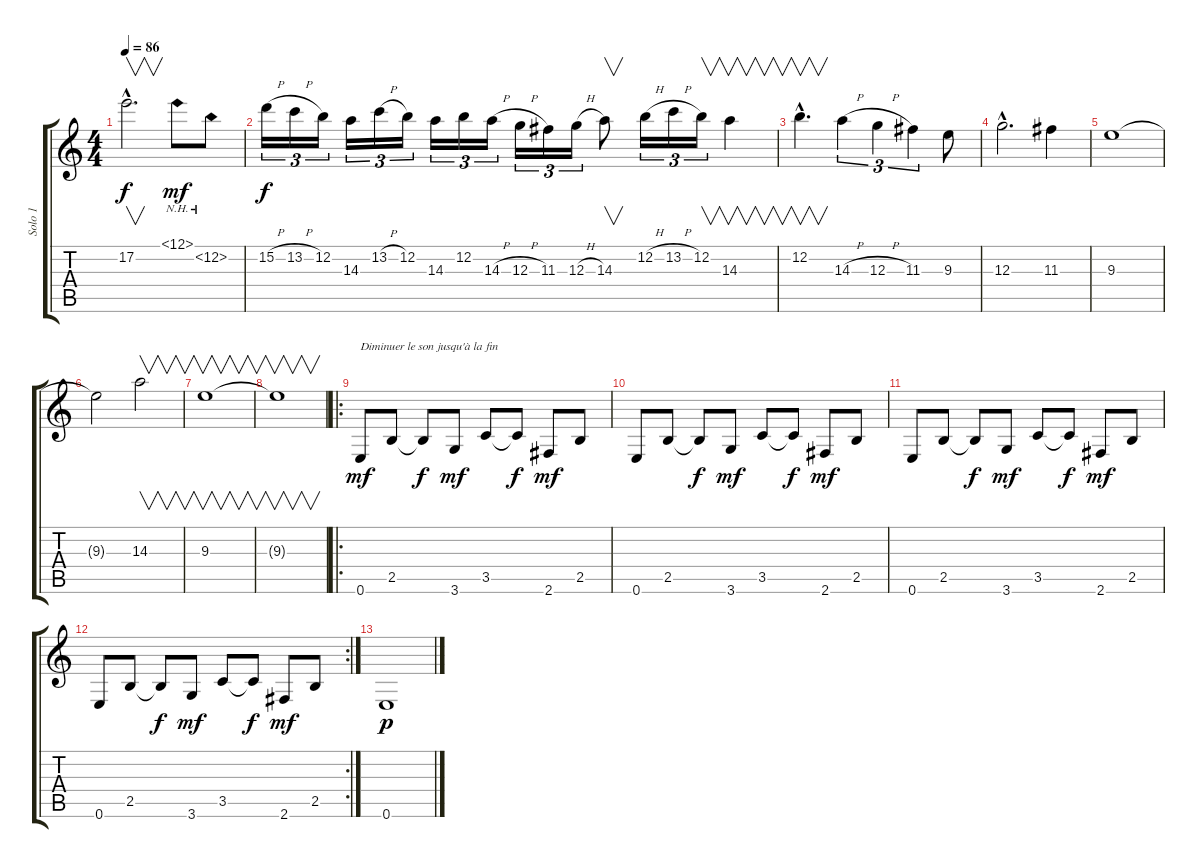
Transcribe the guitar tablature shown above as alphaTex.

\track ("Solo 1" "Solo 1") {instrument distortionguitar}
\staff {score tabs}
\tuning (E4 B3 G3 D3 A2 E2) {hide}
\ts (4 4)
\tempo 86
\clef g2
\ks c
17.2{hac t}.2{v d dy f} 12.1{nh}.8{dy mf} 12.2{nh}.8 |
15.2{h}.16{tu (3 2) dy f} 13.2{h}.16{tu (3 2)} 12.2.16{tu (3 2)} 14.3.16{tu (3 2)} 13.2{h}.16{tu (3 2)} 12.2.16{tu (3 2)} 14.3.16{tu (3 2)} 12.2.16{tu (3 2)} 14.3{h}.16{tu (3 2)} 12.3{h}.16{tu (3 2)} 11.3.16{tu (3 2)} 12.3{h}.16{tu (3 2)} 14.3.8{v} 12.2{h}.16{tu (3 2)} 13.2{h}.16{tu (3 2)} 12.2.16{v tu (3 2)} 14.3.4{v} |
12.2{hac}.4{v d} 14.3{h}.4{tu (3 2)} 12.3{h}.4{tu (3 2)} 11.3.4{tu (3 2)} 9.3.8 |
12.3{hac}.2{d} 11.3.4 |
9.3.1 |
9.3{t}.2 14.3.2{v} |
9.3.1{v} |
9.3{t}.1{v} |
\ro
0.6.8{txt "Diminuer le son jusqu'à la fin" dy mf} 2.5.8 2.5{t}.8{dy f} 3.6.8{dy mf} 3.5.8 3.5{t}.8{dy f} 2.6.8{dy mf} 2.5.8 |
0.6.8 2.5.8 2.5{t}.8{dy f} 3.6.8{dy mf} 3.5.8 3.5{t}.8{dy f} 2.6.8{dy mf} 2.5.8 |
0.6.8 2.5.8 2.5{t}.8{dy f} 3.6.8{dy mf} 3.5.8 3.5{t}.8{dy f} 2.6.8{dy mf} 2.5.8 |
\rc 2
0.6.8 2.5.8 2.5{t}.8{dy f} 3.6.8{dy mf} 3.5.8 3.5{t}.8{dy f} 2.6.8{dy mf} 2.5.8 |
0.6.1{dy p}
